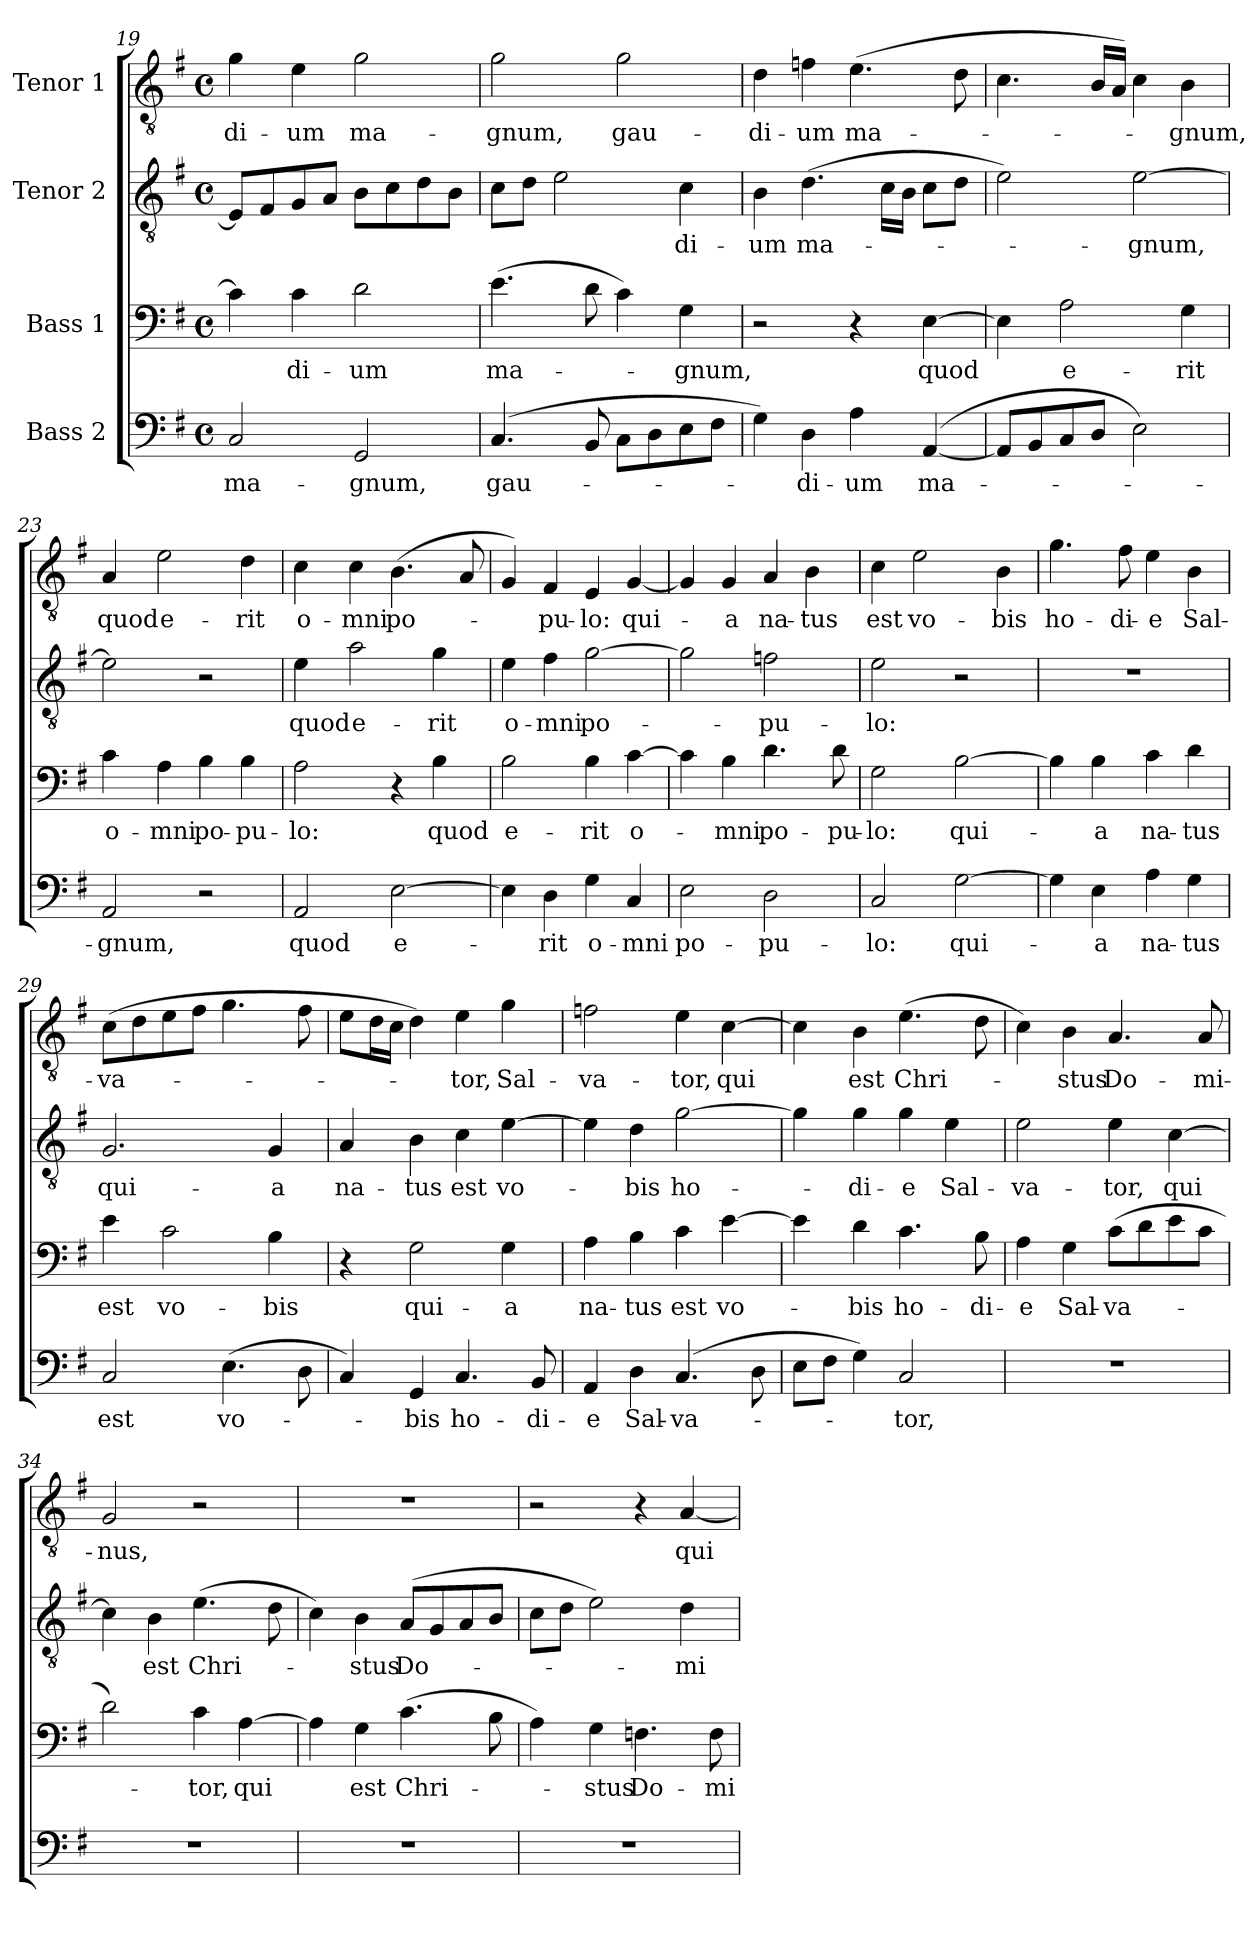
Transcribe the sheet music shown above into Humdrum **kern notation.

**kern	**text	**kern	**text	**kern	**text	**kern	**text
*part4	*part4	*part3	*part3	*part2	*part2	*part1	*part1
*staff4	*staff4	*staff3	*staff3	*staff2	*staff2	*staff1	*staff1
*I"Bass 2	*	*I"Bass 1	*	*I"Tenor 2	*	*I"Tenor 1	*
!!LO:LB:g=z
*clefF4	*	*clefF4	*	*clefGv2	*	*clefGv2	*
*k[f#]	*	*k[f#]	*	*k[f#]	*	*k[f#]	*
*G:	*	*G:	*	*G:	*	*G:	*
*M4/4	*	*M4/4	*	*M4/4	*	*M4/4	*
*met(c)	*	*met(c)	*	*met(c)	*	*met(c)	*
=19	=19	=19	=19	=19	=19	=19	=19
2C/	ma-	4c\]	.	8E/L]	.	4g\	-di-
.	.	.	.	8F#/	.	.	.
.	.	4c\	-di-	8G/	.	4e\	-um
.	.	.	.	8A/J	.	.	.
2GG/	-gnum,	2d\	-um	8B\L	.	2g\	ma-
.	.	.	.	8c\	.	.	.
.	.	.	.	8d\	.	.	.
.	.	.	.	8B\J	.	.	.
=20	=20	=20	=20	=20	=20	=20	=20
(4.C/	gau-	(4.e\	ma-	8c\L	.	2g\	-gnum,
.	.	.	.	8d\J	.	.	.
.	.	.	.	2e\	.	.	.
8BB/	.	8d\	.	.	.	.	.
8C\L	.	4c\)	.	.	.	2g\	gau-
8D\	.	.	.	.	.	.	.
8E\	.	4G\	-gnum,	4c\	-di-	.	.
8F#\J	.	.	.	.	.	.	.
=21	=21	=21	=21	=21	=21	=21	=21
4G\)	.	2r	.	4B\	-um	4d\	-di-
4D\	-di-	.	.	(4.d\	ma-	4fn\	-um
4A\	-um	4r	.	.	.	(4.e\	ma-
.	.	.	.	16c\LL	.	.	.
.	.	.	.	16B\JJ	.	.	.
([4AA/	ma-	[4E\	quod	8c\L	.	.	.
.	.	.	.	8d\J	.	8d\	.
=22	=22	=22	=22	=22	=22	=22	=22
8AA/L]	.	4E\]	.	2e\)	.	4.c\	.
8BB/	.	.	.	.	.	.	.
8C/	.	2A\	e-	.	.	.	.
8D/J	.	.	.	.	.	16B/LL	.
.	.	.	.	.	.	16A/JJ)	.
2E\)	.	.	.	[2e\	-gnum,	4c\	.
.	.	4G\	-rit	.	.	4B\	-gnum,
=23	=23	=23	=23	=23	=23	=23	=23
2AA/	-gnum,	4c\	o-	2e\]	.	4A/	quod
.	.	4A\	-mni	.	.	2e\	e-
2r	.	4B\	po-	2r	.	.	.
.	.	4B\	-pu-	.	.	4d\	-rit
=24	=24	=24	=24	=24	=24	=24	=24
2AA/	quod	2A\	-lo:	4e\	quod	4c\	o-
.	.	.	.	2a\	e-	4c\	-mni
[2E\	e-	4r	.	.	.	(4.B\	po-
.	.	4B\	quod	4g\	-rit	.	.
.	.	.	.	.	.	8A/	.
!!LO:LB:g=z
=25	=25	=25	=25	=25	=25	=25	=25
4E\]	.	2B\	e-	4e\	o-	4G/)	.
4D\	-rit	.	.	4f#\	-mni	4F#/	-pu-
4G\	o-	4B\	-rit	[2g\	po-	4E/	-lo:
4C/	-mni	[4c\	o-	.	.	[4G/	qui-
=26	=26	=26	=26	=26	=26	=26	=26
2E\	po-	4c\]	.	2g\]	.	4G/]	.
.	.	4B\	-mni	.	.	4G/	-a
2D\	-pu-	4.d\	po-	2fn\	-pu-	4A/	na-
.	.	.	.	.	.	4B\	-tus
.	.	8d\	-pu-	.	.	.	.
=27	=27	=27	=27	=27	=27	=27	=27
2C/	-lo:	2G\	-lo:	2e\	-lo:	4c\	est
.	.	.	.	.	.	2e\	vo-
[2G\	qui-	[2B\	qui-	2r	.	.	.
.	.	.	.	.	.	4B\	-bis
=28	=28	=28	=28	=28	=28	=28	=28
4G\]	.	4B\]	.	1r	.	4.g\	ho-
4E\	-a	4B\	-a	.	.	.	.
.	.	.	.	.	.	8f#\	-di-
4A\	na-	4c\	na-	.	.	4e\	-e
4G\	-tus	4d\	-tus	.	.	4B\	Sal-
=29	=29	=29	=29	=29	=29	=29	=29
2C/	est	4e\	est	2.G/	qui-	(8c\L	-va-
.	.	.	.	.	.	8d\	.
.	.	2c\	vo-	.	.	8e\	.
.	.	.	.	.	.	8f#\J	.
(4.E\	vo-	.	.	.	.	4.g\	.
.	.	4B\	-bis	4G/	-a	.	.
8D\	.	.	.	.	.	8f#\	.
=30	=30	=30	=30	=30	=30	=30	=30
4C/)	.	4r	.	4A/	na-	8e\L	.
.	.	.	.	.	.	16d\L	.
.	.	.	.	.	.	16c\JJ	.
4GG/	-bis	2G\	qui-	4B\	-tus	4d\)	.
4.C/	ho-	.	.	4c\	est	4e\	-tor,
.	.	4G\	-a	[4e\	vo-	4g\	Sal-
8BB/	-di-	.	.	.	.	.	.
!!LO:PB:g=z
=31	=31	=31	=31	=31	=31	=31	=31
4AA/	-e	4A\	na-	4e\]	.	2fn\	-va-
4D\	Sal-	4B\	-tus	4d\	-bis	.	.
(4.C/	-va-	4c\	est	[2g\	ho-	4e\	-tor,
.	.	[4e\	vo-	.	.	[4c\	qui
8D\	.	.	.	.	.	.	.
=32	=32	=32	=32	=32	=32	=32	=32
8E\L	.	4e\]	.	4g\]	.	4c\]	.
8F#\J	.	.	.	.	.	.	.
4G\)	.	4d\	-bis	4g\	-di-	4B\	est
2C/	-tor,	4.c\	ho-	4g\	-e	(4.e\	Chri-
.	.	.	.	4e\	Sal-	.	.
.	.	8B\	-di-	.	.	8d\	.
=33	=33	=33	=33	=33	=33	=33	=33
1r	.	4A\	-e	2e\	-va-	4c\)	.
.	.	4G\	Sal-	.	.	4B\	-stus
.	.	(8c\L	-va-	4e\	-tor,	4.A/	Do-
.	.	8d\	.	.	.	.	.
.	.	8e\	.	[4c\	qui	.	.
.	.	8c\J	.	.	.	8A/	-mi-
=34	=34	=34	=34	=34	=34	=34	=34
1r	.	2d\)	.	4c\]	.	2G/	-nus,
.	.	.	.	4B\	est	.	.
.	.	4c\	-tor,	(4.e\	Chri-	2r	.
.	.	[4A\	qui	.	.	.	.
.	.	.	.	8d\	.	.	.
=35	=35	=35	=35	=35	=35	=35	=35
1r	.	4A\]	.	4c\)	.	1r	.
.	.	4G\	est	4B\	-stus	.	.
.	.	(4.c\	Chri-	(8A/L	Do-	.	.
.	.	.	.	8G/	.	.	.
.	.	.	.	8A/	.	.	.
.	.	8B\	.	8B/J	.	.	.
=36	=36	=36	=36	=36	=36	=36	=36
1r	.	4A\)	.	8c\L	.	2r	.
.	.	.	.	8d\J	.	.	.
.	.	4G\	-stus	2e\)	.	.	.
.	.	4.Fn\	Do-	.	.	4r	.
.	.	.	.	4d\	-mi-	[4A/	qui
.	.	8F\	-mi-	.	.	.	.
=	=	=	=	=	=	=	=
*-	*-	*-	*-	*-	*-	*-	*-
